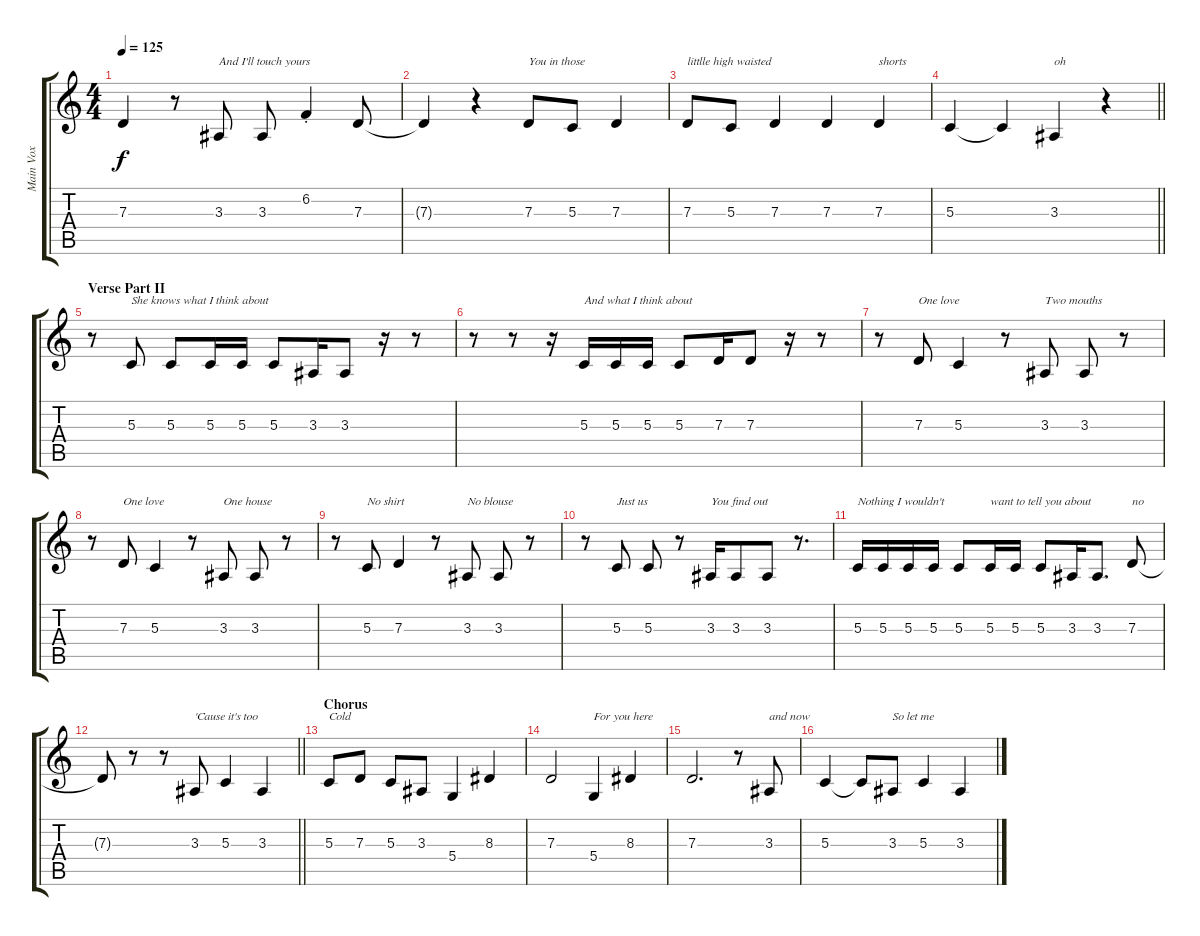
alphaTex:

\track ("Main Vox" "Main Vox") {instrument altosax}
\staff {score tabs}
\tuning (E4 B3 G3 D3 A2 E2) {hide}
\ts (4 4)
\tempo 125
\clef g2
\ks c
7.3.4{dy f} r.8 3.3.8{txt "And I'll touch yours"} 3.3.8 6.2{st}.4 7.3.8 |
7.3{t}.4 r.4 7.3.8{txt "You in those "} 5.3.8 7.3.4 |
7.3.8{txt "littlle high waisted"} 5.3.8 7.3.4 7.3.4 7.3.4{txt "shorts"} |
\barLineRight lightlight
5.3.4 5.3{t}.4 3.3.4{txt "oh"} r.4 |
\section ("" "Verse Part II")
r.8 5.3.8{txt "She knows what I think about"} 5.3.8 5.3.16 5.3.16 5.3.8 3.3.16 3.3.8 r.16 r.8 |
r.8 r.8 r.16 5.3.16{txt "And what I think about"} 5.3.16 5.3.16 5.3.8 7.3.16 7.3.8 r.16 r.8 |
r.8 7.3.8{txt "One love"} 5.3.4 r.8 3.3.8{txt "Two mouths"} 3.3.8 r.8 |
r.8 7.3.8{txt "One love"} 5.3.4 r.8 3.3.8{txt "One house"} 3.3.8 r.8 |
r.8 5.3.8{txt "No shirt"} 7.3.4 r.8 3.3.8{txt "No blouse"} 3.3.8 r.8 |
r.8 5.3.8{txt "Just us"} 5.3.8 r.8 3.3.16{txt "You find out"} 3.3.8 3.3.8 r.8{d} |
5.3.16{txt "Nothing I wouldn't"} 5.3.16 5.3.16 5.3.16 5.3.8 5.3.16{txt "want to tell you about"} 5.3.16 5.3.8 3.3.16 3.3.8{d} 7.3.8{txt "no"} |
\barLineRight lightlight
7.3{t}.8 r.8 r.8 3.3.8{txt "'Cause it's too"} 5.3.4 3.3.4 |
\section ("" "Chorus")
5.3.8{txt "Cold"} 7.3.8 5.3.8 3.3.8 5.4.4 8.3.4 |
7.3.2 5.4.4{txt "For you here"} 8.3.4 |
7.3.2{d} r.8 3.3.8{txt "and now"} |
5.3.4 5.3{t}.8 3.3.8{txt "So let me"} 5.3.4 3.3.4
